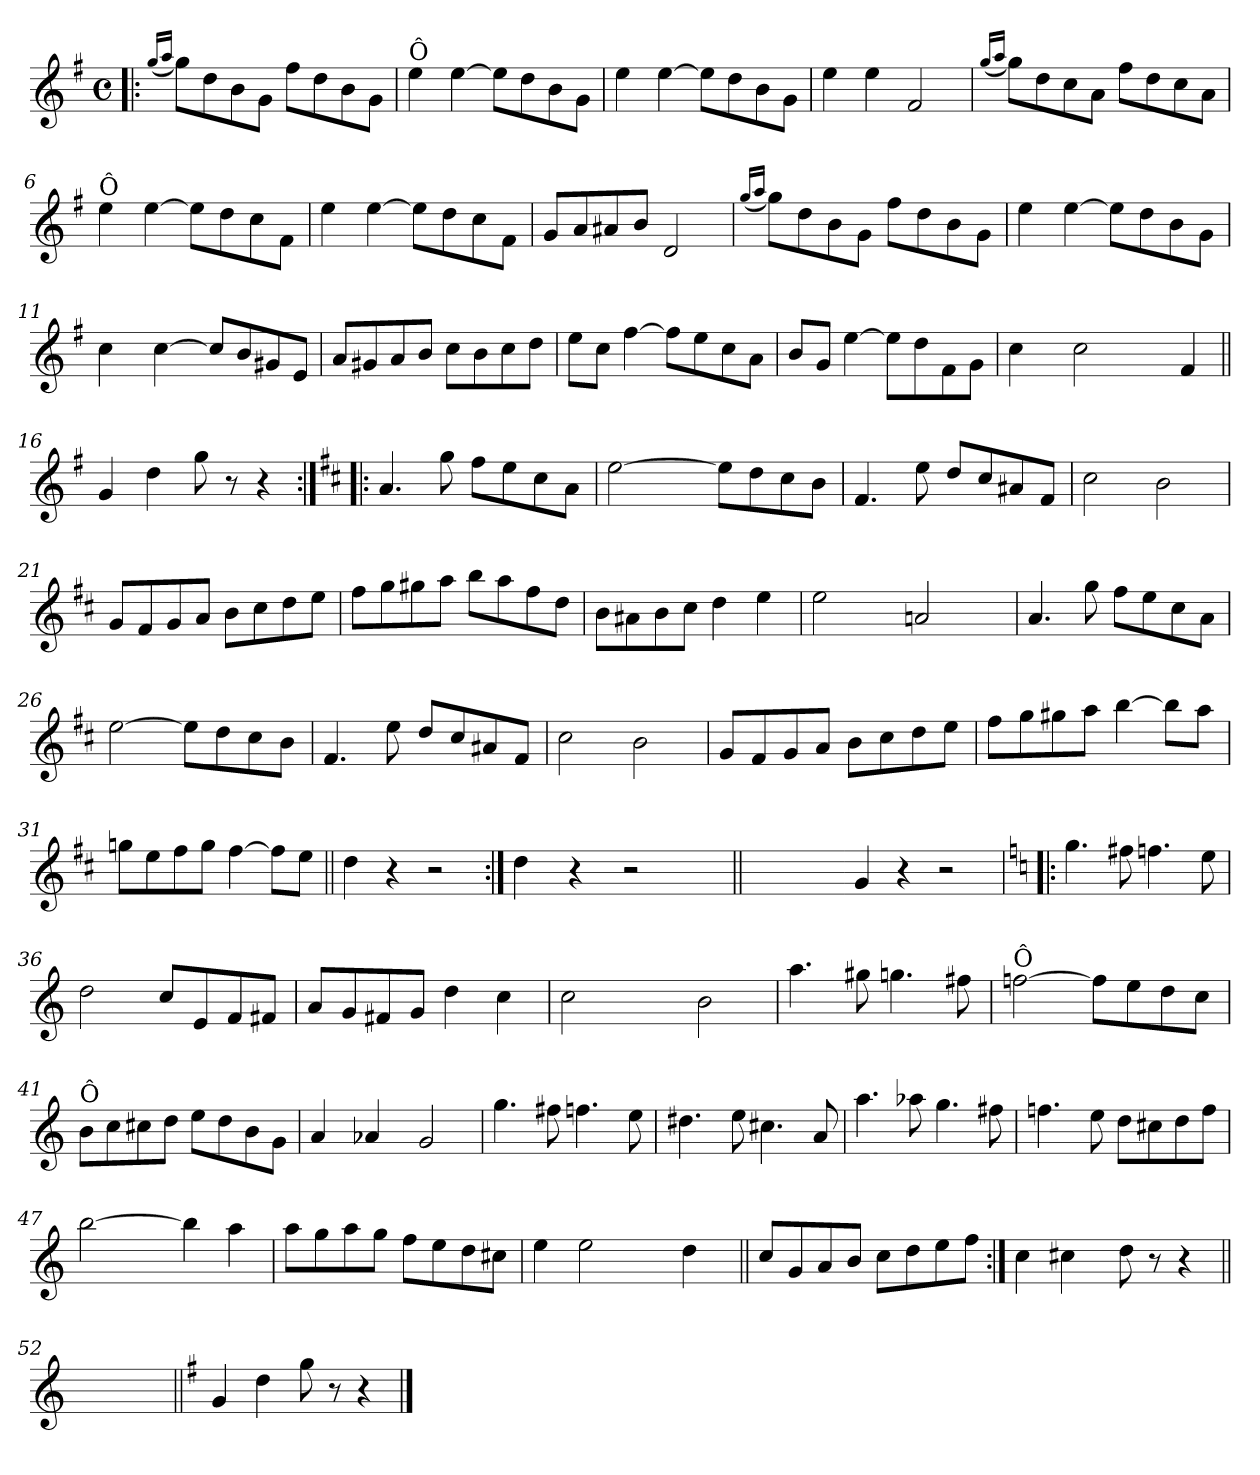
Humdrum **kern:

**kern
*part1
*staff1
*clefG2
*k[f#]
*G:
*M4/4
*met(c)
=1!|:
(<16qgg/LL
16qaa/JJ
8gg\L)
8dd\
8b\
8g\J
8ff#\L
8dd\
8b\
8g\J
=2
!LO:TX:a:t=Ô
4ee\
[4ee\
8ee\L]
8dd\
8b\
8g\J
=3
4ee\
[4ee\
8ee\L]
8dd\
8b\
8g\J
=4
4ee\
4ee\
2f#/
!!LO:LB:g=z
=5
(<16qgg/LL
16qaa/JJ
8gg\L)
8dd\
8cc\
8a\J
8ff#\L
8dd\
8cc\
8a\J
=6
!LO:TX:a:t=Ô
4ee\
[4ee\
8ee\L]
8dd\
8cc\
8f#\J
=7
4ee\
[4ee\
8ee\L]
8dd\
8cc\
8f#\J
=8
8g/L
8a/
8a#X/
8b/J
2d/
!!LO:LB:g=z
=9
(<16qgg/LL
16qaa/JJ
8gg\L)
8dd\
8b\
8g\J
8ff#\L
8dd\
8b\
8g\J
=10
4ee\
[4ee\
8ee\L]
8dd\
8b\
8g\J
=11
*^
4cc\	8ryy
.	8ryy
[>4cc\	8ryy
.	8ryy
8cc/L]	4ryy
8b/	.
8g#X/	4ryy
8e/J	.
*v	*v
=12
8a/L
8g#X/
8a/
8b/J
8cc\L
8b\
8cc\
8dd\J
!!LO:LB:g=z
=13
8ee\L
8cc\J
[4ff#\
8ff#\L]
8ee\
8cc\
8a\J
=14
8b/L
8g/J
[4ee\
8ee\L]
8dd\
8f#\
8g\J
=15
*^
4cc\	8ryy
.	16ryy
.	16ryy
2cc\	8ryy
.	16ryy
.	16ryy
.	2ryy
4f#/	.
*v	*v
=16||
4g/
4dd\
8gg\
8r
4r
!!LO:LB:g=z
=17:|!|:
*k[f#c#]
*D:
4.a/
8gg\
8ff#\L
8ee\
8cc#\
8a\J
=18
*^
[>2ee\	4ryy
.	8ryy
.	8ryy
8ee\L]	2ryy
8dd\	.
8cc#\	.
8b\J	.
*v	*v
=19
4.f#/
8ee\
8dd/L
8cc#/
8a#X/
8f#/J
!!LO:LB:g=z
=20
2cc#\
2b\
=21
8g/L
8f#/
8g/
8a/J
8b\L
8cc#\
8dd\
8ee\J
=22
8ff#\L
8gg\
8gg#X\
8aa\J
8bb\L
8aa\
8ff#\
8dd\J
!!LO:LB:g=z
=23
8b\L
8a#X\
8b\
8cc#\J
4dd\
4ee\
=24
*^
2ee\	4ryy
.	8ryy
.	8ryy
2an/	4ryy
.	8ryy
.	8ryy
*v	*v
=25
4.a/
8gg\
8ff#\L
8ee\
8cc#\
8a\J
=26
[2ee\
8ee\L]
8dd\
8cc#\
8b\J
!!LO:LB:g=z
=27
4.f#/
8ee\
8dd/L
8cc#/
8a#X/
8f#/J
=28
2cc#\
2b\
=29
8g/L
8f#/
8g/
8a/J
8b\L
8cc#\
8dd\
8ee\J
=30
8ff#\L
8gg\
8gg#X\
8aa\J
[4bb\
8bb\L]
8aa\J
!!LO:LB:g=z
=31
8ggn\L
8ee\
8ff#\
8gg\J
[4ff#\
8ff#\L]
8ee\J
=32||
4dd\
4r
2r
=33:|!
*^
4dd\	8ryy
.	8ryy
4r	8ryy
.	8ryy
2r	8ryy
.	8ryy
.	8ryy
.	8ryy
*v	*v
=33X1||
*stria0
1ryy
!!LO:PB:g=z
=34-
*stria5
4g/
4r
2r
=35!|:
*k[]
*C:
4.gg\
8ff#X\
4.ffn\
8ee\
=36
2dd\
8cc/L
8e/
8f/
8f#X/J
=37
8a/L
8g/
8f#X/
8g/J
4dd\
4cc\
!!LO:LB:g=z
=38
*^
2cc\	8ryy
.	8ryy
.	8ryy
.	8ryy
2b\	2ryy
*v	*v
=39
4.aa\
8gg#X\
4.ggn\
8ff#X\
=40
!LO:TX:a:t=Ô
[2ffn\
8ff\L]
8ee\
8dd\
8cc\J
=41
!LO:TX:a:t=Ô
8b\L
8cc\
8cc#X\
8dd\J
8ee\L
8dd\
8b\
8g\J
!!LO:LB:g=z
=42
*^
4a/	8ryy
.	8ryy
4a-X/	8ryy
.	8ryy
2g/	2ryy
*v	*v
=43
4.gg\
8ff#X\
4.ffn\
8ee\
=44
4.dd#X\
8ee\
4.cc#X\
8a/
=45
4.aa\
8aa-X\
4.gg\
8ff#X\
!!LO:LB:g=z
=46
4.ffn\
8ee\
8dd\L
8cc#X\
8dd\
8ff\J
=47
*^
[>2bb\	4ryy
.	8ryy
.	8ryy
4bb\]	2ryy
4aa\	.
*v	*v
=48
8aa\L
8gg\
8aa\
8gg\J
8ff\L
8ee\
8dd\
8cc#X\J
=49
*^
4ee\	4ryy
2ee\	8ryy
.	8ryy
.	4ryy
4dd\	8ryy
.	8ryy
*v	*v
!!LO:LB:g=z
=50||
8cc/L
8g/
8a/
8b/J
8cc\L
8dd\
8ee\
8ff\J
=51:|!
*^
4cc\	4ryy
4cc#X\	8ryy
.	8ryy
8dd\	2ryy
8r	.
4r	.
*v	*v
=52||
*stria0
1ryy
=53||
*stria5
*k[f#]
*G:
4g/
4dd\
8gg\
8r
4r
==
*-
